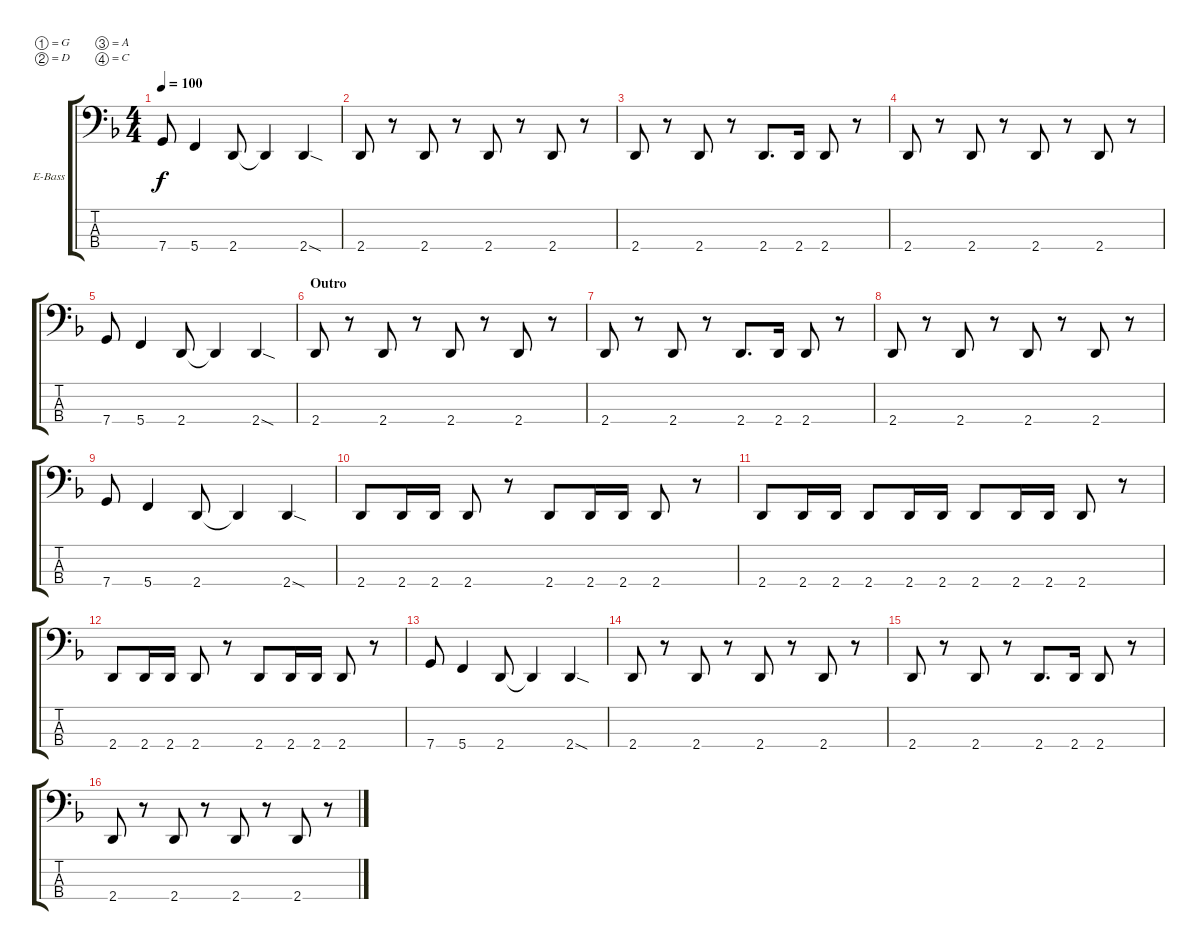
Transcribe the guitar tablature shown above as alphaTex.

\bracketExtendMode groupsimilarinstruments
\firstSystemTrackNameOrientation horizontal
\otherSystemsTrackNameOrientation horizontal
\track ("Bass" "E-Bass") {instrument electricbassfinger}
\staff {score tabs}
\tuning (G2 D2 A1 C1)
\ts (4 4)
\tempo 100
\clef f4
\ks dminor
7.4.8{dy f} 5.4.4 2.4.8 2.4{t}.4 2.4{sod}.4 |
2.4.8 r.8 2.4.8 r.8 2.4.8 r.8 2.4.8 r.8 |
2.4.8 r.8 2.4.8 r.8 2.4.8{d} 2.4.16 2.4.8 r.8 |
2.4.8 r.8 2.4.8 r.8 2.4.8 r.8 2.4.8 r.8 |
7.4.8 5.4.4 2.4.8 2.4{t}.4 2.4{sod}.4 |
\section ("" "Outro")
2.4.8 r.8 2.4.8 r.8 2.4.8 r.8 2.4.8 r.8 |
2.4.8 r.8 2.4.8 r.8 2.4.8{d} 2.4.16 2.4.8 r.8 |
2.4.8 r.8 2.4.8 r.8 2.4.8 r.8 2.4.8 r.8 |
7.4.8 5.4.4 2.4.8 2.4{t}.4 2.4{sod}.4 |
2.4.8 2.4.16 2.4.16 2.4.8 r.8 2.4.8 2.4.16 2.4.16 2.4.8 r.8 |
2.4.8 2.4.16 2.4.16 2.4.8 2.4.16 2.4.16 2.4.8 2.4.16 2.4.16 2.4.8 r.8 |
2.4.8 2.4.16 2.4.16 2.4.8 r.8 2.4.8 2.4.16 2.4.16 2.4.8 r.8 |
7.4.8 5.4.4 2.4.8 2.4{t}.4 2.4{sod}.4 |
2.4.8 r.8 2.4.8 r.8 2.4.8 r.8 2.4.8 r.8 |
2.4.8 r.8 2.4.8 r.8 2.4.8{d} 2.4.16 2.4.8 r.8 |
2.4.8 r.8 2.4.8 r.8 2.4.8 r.8 2.4.8 r.8
